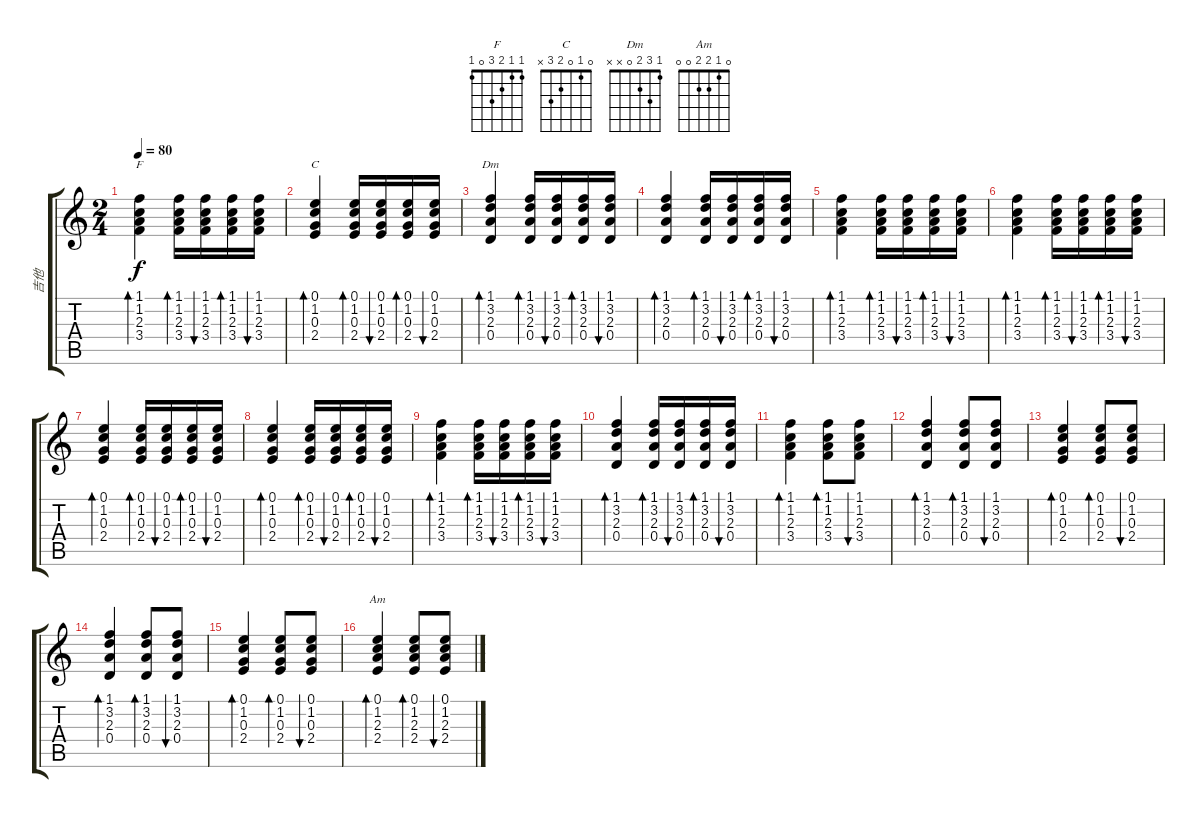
\track ("吉他" "吉他") {instrument acousticguitarsteel}
\staff {score tabs}
\tuning (E4 B3 G3 D3 A2 E2) {hide}
\chord ("F" 1 1 2 3 0 1)
\chord ("C" 0 1 0 2 3 x)
\chord ("Dm" 1 3 2 0 x x)
\chord ("Am" 0 1 2 2 0 0)
\ts (2 4)
\tempo 80
\clef g2
\ks c
(1.1 1.2 2.3 3.4).4{bd 30 ch "F" dy f} (1.1 1.2 2.3 3.4).16{bd 30} (1.1 1.2 2.3 3.4).16{bu 30} (1.1 1.2 2.3 3.4).16{bd 30} (1.1 1.2 2.3 3.4).16{bu 30} |
(0.1 1.2 0.3 2.4).4{bd 30 ch "C"} (0.1 1.2 0.3 2.4).16{bd 30} (0.1 1.2 0.3 2.4).16{bu 30} (0.1 1.2 0.3 2.4).16{bd 30} (0.1 1.2 0.3 2.4).16{bu 30} |
(1.1 3.2 2.3 0.4).4{bd 30 ch "Dm"} (1.1 3.2 2.3 0.4).16{bd 30} (1.1 3.2 2.3 0.4).16{bu 30} (1.1 3.2 2.3 0.4).16{bd 30} (1.1 3.2 2.3 0.4).16{bu 30} |
(1.1 3.2 2.3 0.4).4{bd 30} (1.1 3.2 2.3 0.4).16{bd 30} (1.1 3.2 2.3 0.4).16{bu 30} (1.1 3.2 2.3 0.4).16{bd 30} (1.1 3.2 2.3 0.4).16{bu 30} |
(1.1 1.2 2.3 3.4).4{bd 30} (1.1 1.2 2.3 3.4).16{bd 30} (1.1 1.2 2.3 3.4).16{bu 30} (1.1 1.2 2.3 3.4).16{bd 30} (1.1 1.2 2.3 3.4).16{bu 30} |
(1.1 1.2 2.3 3.4).4{bd 30} (1.1 1.2 2.3 3.4).16{bd 30} (1.1 1.2 2.3 3.4).16{bu 30} (1.1 1.2 2.3 3.4).16{bd 30} (1.1 1.2 2.3 3.4).16{bu 30} |
(0.1 1.2 0.3 2.4).4{bd 30} (0.1 1.2 0.3 2.4).16{bd 30} (0.1 1.2 0.3 2.4).16{bu 30} (0.1 1.2 0.3 2.4).16{bd 30} (0.1 1.2 0.3 2.4).16{bu 30} |
(0.1 1.2 0.3 2.4).4{bd 30} (0.1 1.2 0.3 2.4).16{bd 30} (0.1 1.2 0.3 2.4).16{bu 30} (0.1 1.2 0.3 2.4).16{bd 30} (0.1 1.2 0.3 2.4).16{bu 30} |
(1.1 1.2 2.3 3.4).4{bd 30} (1.1 1.2 2.3 3.4).16{bd 30} (1.1 1.2 2.3 3.4).16{bu 30} (1.1 1.2 2.3 3.4).16{bd 30} (1.1 1.2 2.3 3.4).16{bu 30} |
(1.1 3.2 2.3 0.4).4{bd 30} (1.1 3.2 2.3 0.4).16{bd 30} (1.1 3.2 2.3 0.4).16{bu 30} (1.1 3.2 2.3 0.4).16{bd 30} (1.1 3.2 2.3 0.4).16{bu 30} |
(1.1 1.2 2.3 3.4).4{bd 60} (1.1 1.2 2.3 3.4).8{bd 60} (1.1 1.2 2.3 3.4).8{bu 60} |
(1.1 3.2 2.3 0.4).4{bd 60} (1.1 3.2 2.3 0.4).8{bd 60} (1.1 3.2 2.3 0.4).8{bu 60} |
(0.1 1.2 0.3 2.4).4{bd 60} (0.1 1.2 0.3 2.4).8{bd 60} (0.1 1.2 0.3 2.4).8{bu 60} |
(1.1 3.2 2.3 0.4).4{bd 60} (1.1 3.2 2.3 0.4).8{bd 60} (1.1 3.2 2.3 0.4).8{bu 60} |
(0.1 1.2 0.3 2.4).4{bd 60} (0.1 1.2 0.3 2.4).8{bd 60} (0.1 1.2 0.3 2.4).8{bu 60} |
(0.1 1.2 2.3 2.4).4{bd 60 ch "Am"} (0.1 1.2 2.3 2.4).8{bd 60} (0.1 1.2 2.3 2.4).8{bu 60}
